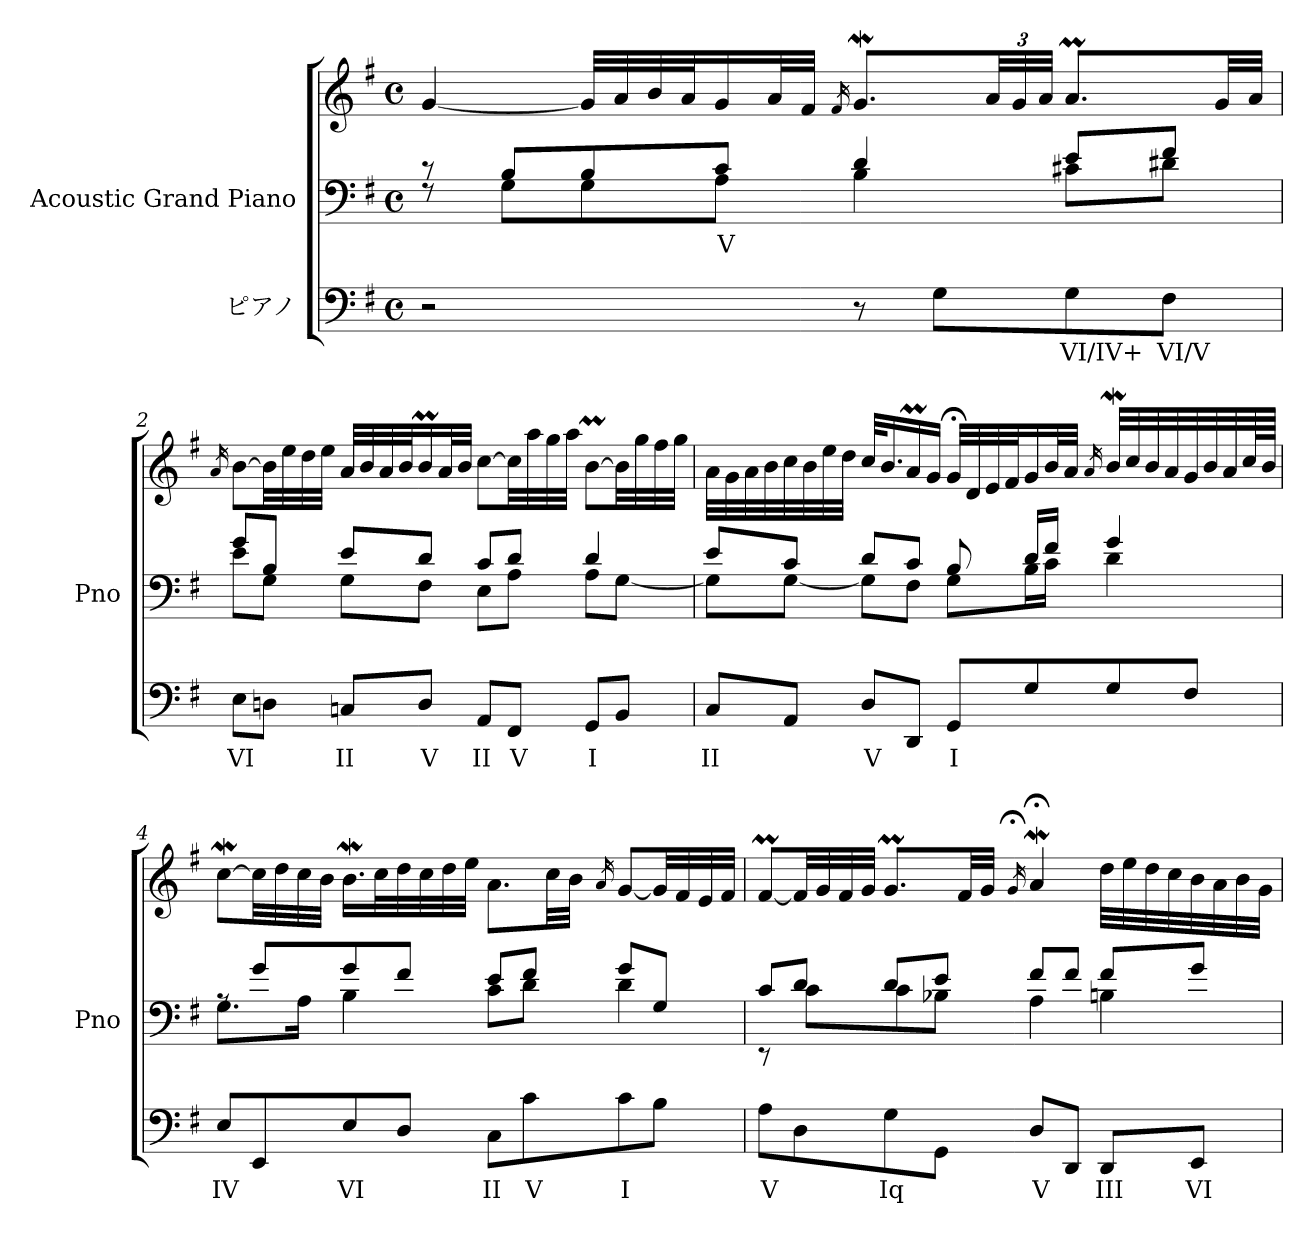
**kern	**text	**kern	**text	**kern
*part2	*part2	*part1	*part1	*part1
*staff3	*staff3	*staff2	*staff2	*staff1
*I"ピアノ	*	*I"Acoustic Grand Piano	*	*
*	*	*I'Pno	*	*
*clefF4	*	*clefF4	*	*clefG2
*k[f#]	*	*k[f#]	*	*k[f#]
*G:	*	*G:	*	*G:
*M4/4	*	*M4/4	*	*M4/4
*met(c)	*	*met(c)	*	*met(c)
*MM120	*	*MM120	*	*MM120
=1	=1	=1	=1	=1
!	!LO:LY:b	!	!	!
*	*	*^	*	*
2r	G:I	8rc	8rF	.	[4g/
.	.	8B/L	8G\L	.	.
.	.	8B/	8G\	.	32g/LLL]
.	.	.	.	.	32a/
.	.	.	.	.	32b/
.	.	.	.	.	32a/J
!	!	!	!	!LO:LY:b	!
.	.	8c/J	8A\J	V	16g/
.	.	.	.	.	32a/L
.	.	.	.	.	32f#/JJJ
.	.	.	.	.	16qf#/
!	!LO:LY:b	!	!	!	!
8r	I	4d/	4B\	.	8.gw/L
8G\L	.	.	.	.	.
*	*	*	*	*	*Xbrackettup
.	.	.	.	.	48a/LL
.	.	.	.	.	48g/
.	.	.	.	.	48a/JJJ
!	!LO:LY:b	!	!	!	!
8G\	VI/IV+	8e/L	8c#X\L	.	8.aM/L
!	!LO:LY:b	!	!	!	!
8F#\J	VI/V	8f#/J	8d#X\J	.	.
.	.	.	.	.	32g/LL
.	.	.	.	.	32a/JJJ
=2	=2	=2	=2	=2	=2
.	.	.	.	.	16qa/
!	!LO:LY:b	!	!	!	!
8E\L	VI	8g/L	8e\L	.	[8b\L
8Dn\J	.	8B/J	8G\J	.	32b\LL]
.	.	.	.	.	32ee\
.	.	.	.	.	32dd\
.	.	.	.	.	32ee\JJJ
!	!LO:LY:b	!	!	!	!
8Cn/L	II	8e/L	8G\L	.	32a/LLL
.	.	.	.	.	32b/
.	.	.	.	.	32a/
.	.	.	.	.	32b/J
!	!LO:LY:b	!	!	!	!
8D/J	V	8d/J	8F#\J	.	16bm/
.	.	.	.	.	32a/L
.	.	.	.	.	32b/JJJ
!	!LO:LY:b	!	!	!	!
8AA/L	II	8c/L	8E\L	.	[8cc\L
!	!LO:LY:b	!	!	!	!
8FF#/J	V	8d/J	8A\J	.	32cc\LL]
.	.	.	.	.	32aa\
.	.	.	.	.	32gg\
.	.	.	.	.	32aa\JJJ
!	!LO:LY:b	!	!	!	!
8GG/L	I	4d/	8A\L	.	[8bm\L
8BB/J	.	.	[<8G\J	.	32b\LL]
.	.	.	.	.	32gg\
.	.	.	.	.	32ff#\
.	.	.	.	.	32gg\JJJ
!!LO:LB:g=z
=3	=3	=3	=3	=3	=3
!	!LO:LY:b	!	!	!	!
8C/L	II	8e/L	8G\L]	.	32a\LLL
.	.	.	.	.	32g\
.	.	.	.	.	32a\
.	.	.	.	.	32b\
8AA/J	.	8c/J	[<8G\J	.	32cc\
.	.	.	.	.	32b\
.	.	.	.	.	32ee\
.	.	.	.	.	32dd\JJJ
!	!LO:LY:b	!	!	!	!
8D/L	V	8d/L	8G\L]	.	32cc/KLL
.	.	.	.	.	16.b/
8DD/J	.	8c/J	8F#\J	.	16aM/
.	.	.	.	.	16g/JJ
!	!LO:LY:b	!	!	!	!
8GG/L	I	8B/	8G\L	.	32g;/LLL
.	.	.	.	.	32d/
.	.	.	.	.	32e/
.	.	.	.	.	32f#/J
8G/	.	16d/LL	16B\L	.	16g/
.	.	16f#/JJ	16c\JJ	.	32b/L
.	.	.	.	.	32a/JJJ
.	.	.	.	.	16qa/
8G/	.	4g/	4d\	.	32bW/LLL
.	.	.	.	.	32cc/
.	.	.	.	.	32b/
.	.	.	.	.	32a/
8F#/J	.	.	.	.	32g/
.	.	.	.	.	32b/
.	.	.	.	.	32a/
.	.	.	.	.	64cc/L
.	.	.	.	.	64b/JJJJ
=4	=4	=4	=4	=4	=4
!	!LO:LY:b	!	!	!	!
8E/L	IV	8rA	8.G\L	.	[8ccw\L
8EE/	.	8g/L	.	.	32cc\LL]
.	.	.	.	.	32dd\
.	.	.	16A\Jk	.	32cc\
.	.	.	.	.	32b\JJJ
!	!LO:LY:b	!	!	!	!
8E/	VI	8g/	4B\	.	16.bW\LL
.	.	.	.	.	32cc\L
8D/J	.	8f#/J	.	.	32dd\
.	.	.	.	.	32cc\
.	.	.	.	.	32dd\
.	.	.	.	.	32ee\JJJ
!	!LO:LY:b	!	!	!	!
8C\L	II	8e/L	8c\L	.	8.a\L
!	!LO:LY:b	!	!	!	!
8c\	V	8f#/J	8d\J	.	.
.	.	.	.	.	32cc\LL
.	.	.	.	.	32b\JJJ
.	.	.	.	.	16qa/
!	!LO:LY:b	!	!	!	!
8c\	I	8g/L	4d\	.	[8g/L
8B\J	.	8G/J	.	.	32g/LL]
.	.	.	.	.	32f#/
.	.	.	.	.	32e/
.	.	.	.	.	32f#/JJJ
!!LO:PB:g=z
=5	=5	=5	=5	=5	=5
!	!LO:LY:b	!	!	!	!
8A\L	V	8c/L	8rEE	.	[8f#m/L
8D\	.	8d/J	8c\L	.	32f#/LL]
.	.	.	.	.	32g/
.	.	.	.	.	32f#/
.	.	.	.	.	32g/JJJ
!	!LO:LY:b	!	!	!	!
8G\	Iq	8d/L	8c\	.	8.gM/L
8GG\J	.	8e/J	8B-X\J	.	.
.	.	.	.	.	32f#/LL
.	.	.	.	.	32g/JJJ
.	.	.	.	.	16qg;/
!	!LO:LY:b	!	!	!	!
8D/L	V	8f#/L	4A\	.	4a;W/
8DD/J	.	8f#/J	.	.	.
!	!LO:LY:b	!	!	!	!
8DD/L	III	8f#/L	4Bn\	.	32dd\LLL
.	.	.	.	.	32ee\
.	.	.	.	.	32dd\
.	.	.	.	.	32cc\
!	!LO:LY:b	!	!	!	!
8EE/J	VI	8g/J	.	.	32b\
.	.	.	.	.	32a\
.	.	.	.	.	32b\
.	.	.	.	.	32g\JJJ
*	*	*v	*v	*	*
=	=	=	=	=
*-	*-	*-	*-	*-
